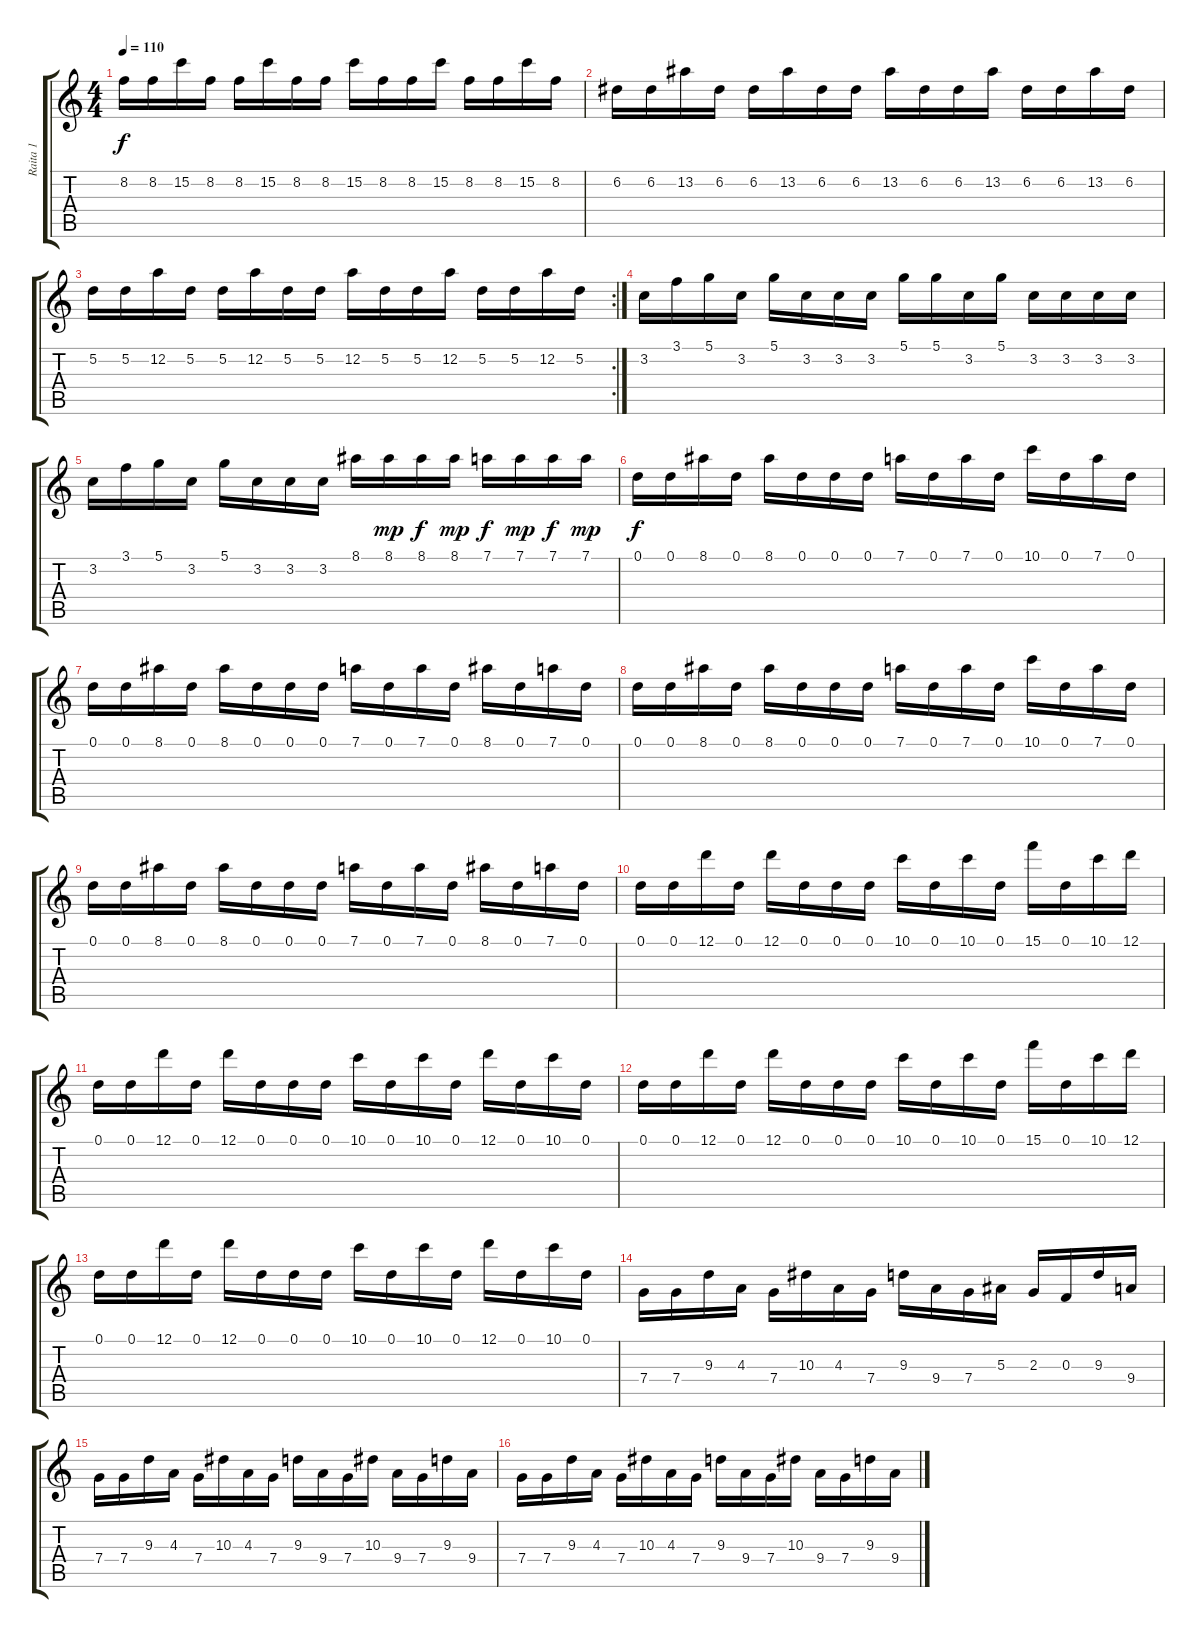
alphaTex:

\track ("Raita 1" "Raita 1") {instrument distortionguitar}
\staff {score tabs}
\tuning (D4 A3 F3 C3 G2 D2) {hide}
\ts (4 4)
\tempo 110
\clef g2
\ks c
8.2.16{dy f} 8.2.16 15.2.16 8.2.16 8.2.16 15.2.16 8.2.16 8.2.16 15.2.16 8.2.16 8.2.16 15.2.16 8.2.16 8.2.16 15.2.16 8.2.16 |
6.2.16 6.2.16 13.2.16 6.2.16 6.2.16 13.2.16 6.2.16 6.2.16 13.2.16 6.2.16 6.2.16 13.2.16 6.2.16 6.2.16 13.2.16 6.2.16 |
\rc 2
5.2.16 5.2.16 12.2.16 5.2.16 5.2.16 12.2.16 5.2.16 5.2.16 12.2.16 5.2.16 5.2.16 12.2.16 5.2.16 5.2.16 12.2.16 5.2.16 |
3.2.16 3.1.16 5.1.16 3.2.16 5.1.16 3.2.16 3.2.16 3.2.16 5.1.16 5.1.16 3.2.16 5.1.16 3.2.16 3.2.16 3.2.16 3.2.16 |
3.2.16 3.1.16 5.1.16 3.2.16 5.1.16 3.2.16 3.2.16 3.2.16 8.1.16 8.1.16{dy mp} 8.1.16{dy f} 8.1.16{dy mp} 7.1.16{dy f} 7.1.16{dy mp} 7.1.16{dy f} 7.1.16{dy mp} |
0.1.16{dy f} 0.1.16 8.1.16 0.1.16 8.1.16 0.1.16 0.1.16 0.1.16 7.1.16 0.1.16 7.1.16 0.1.16 10.1.16 0.1.16 7.1.16 0.1.16 |
0.1.16 0.1.16 8.1.16 0.1.16 8.1.16 0.1.16 0.1.16 0.1.16 7.1.16 0.1.16 7.1.16 0.1.16 8.1.16 0.1.16 7.1.16 0.1.16 |
0.1.16 0.1.16 8.1.16 0.1.16 8.1.16 0.1.16 0.1.16 0.1.16 7.1.16 0.1.16 7.1.16 0.1.16 10.1.16 0.1.16 7.1.16 0.1.16 |
0.1.16 0.1.16 8.1.16 0.1.16 8.1.16 0.1.16 0.1.16 0.1.16 7.1.16 0.1.16 7.1.16 0.1.16 8.1.16 0.1.16 7.1.16 0.1.16 |
0.1.16 0.1.16 12.1.16 0.1.16 12.1.16 0.1.16 0.1.16 0.1.16 10.1.16 0.1.16 10.1.16 0.1.16 15.1.16 0.1.16 10.1.16 12.1.16 |
0.1.16 0.1.16 12.1.16 0.1.16 12.1.16 0.1.16 0.1.16 0.1.16 10.1.16 0.1.16 10.1.16 0.1.16 12.1.16 0.1.16 10.1.16 0.1.16 |
0.1.16 0.1.16 12.1.16 0.1.16 12.1.16 0.1.16 0.1.16 0.1.16 10.1.16 0.1.16 10.1.16 0.1.16 15.1.16 0.1.16 10.1.16 12.1.16 |
0.1.16 0.1.16 12.1.16 0.1.16 12.1.16 0.1.16 0.1.16 0.1.16 10.1.16 0.1.16 10.1.16 0.1.16 12.1.16 0.1.16 10.1.16 0.1.16 |
7.4.16 7.4.16 9.3.16 4.3.16 7.4.16 10.3.16 4.3.16 7.4.16 9.3.16 9.4.16 7.4.16 5.3.16 2.3.16 0.3.16 9.3.16 9.4.16 |
7.4.16 7.4.16 9.3.16 4.3.16 7.4.16 10.3.16 4.3.16 7.4.16 9.3.16 9.4.16 7.4.16 10.3.16 9.4.16 7.4.16 9.3.16 9.4.16 |
7.4.16 7.4.16 9.3.16 4.3.16 7.4.16 10.3.16 4.3.16 7.4.16 9.3.16 9.4.16 7.4.16 10.3.16 9.4.16 7.4.16 9.3.16 9.4.16
